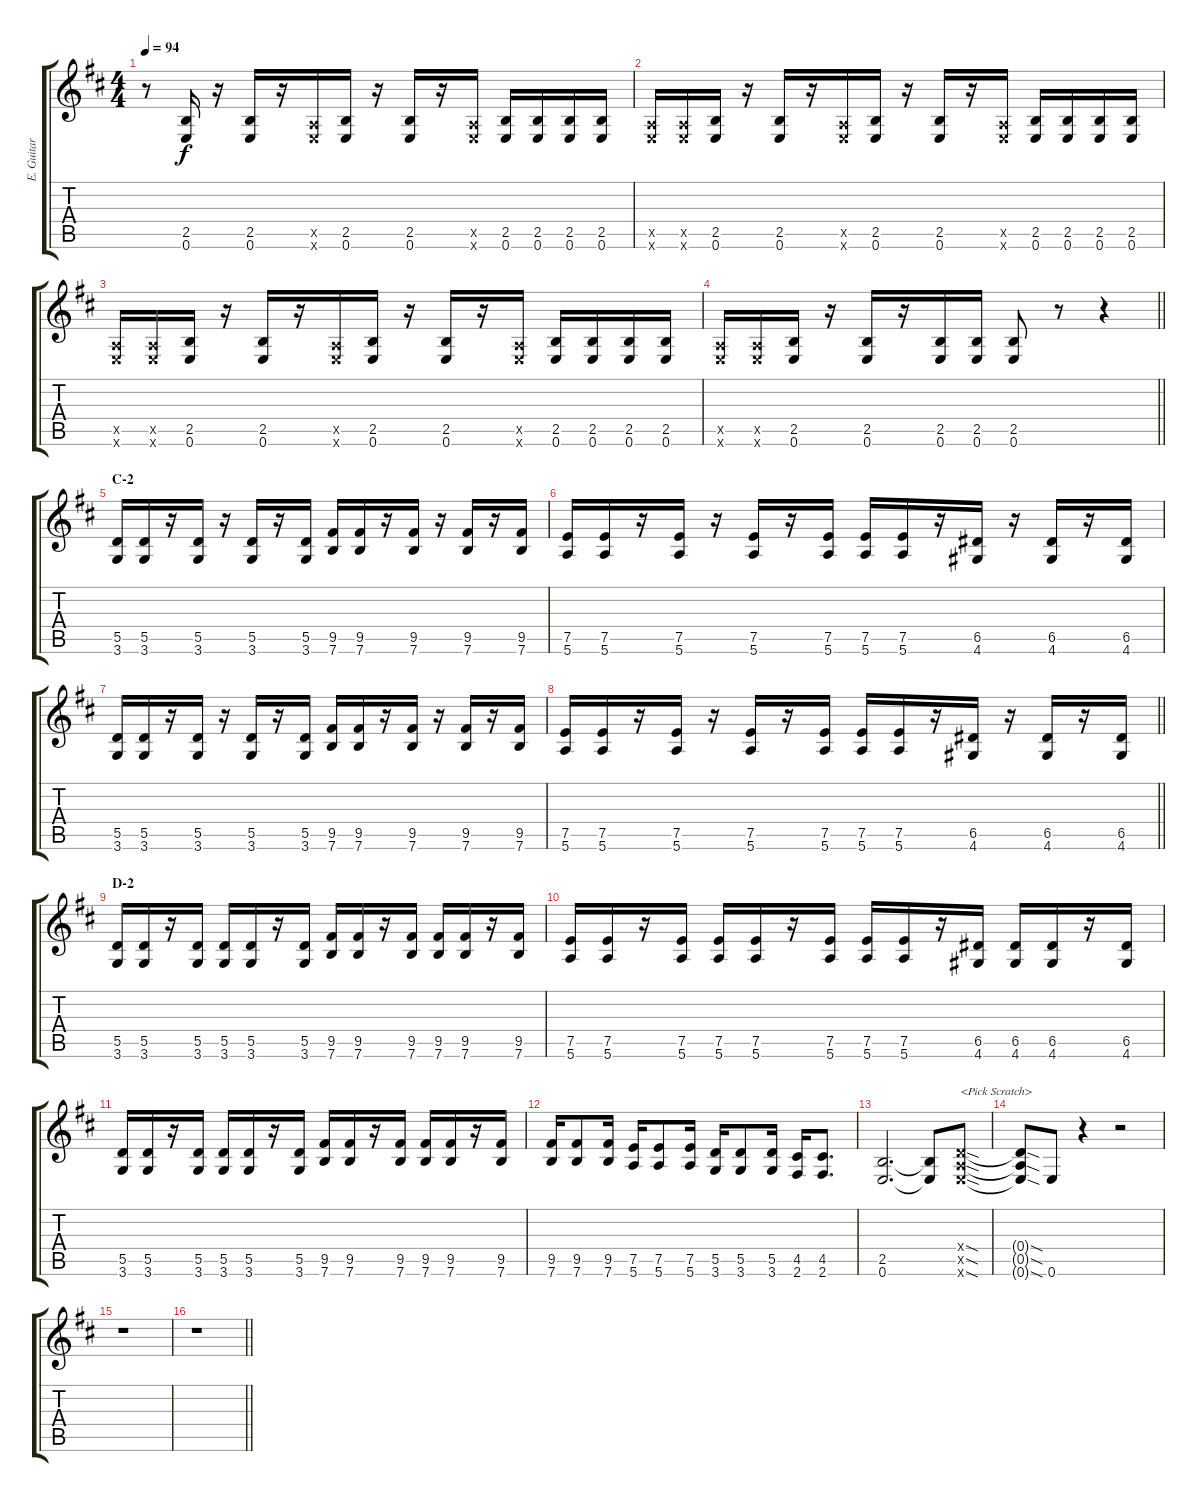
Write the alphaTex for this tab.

\track ("E. Guitar II" "E. Guitar ") {instrument overdrivenguitar}
\staff {score tabs}
\tuning (E4 B3 G3 D3 A2 E2) {hide}
\ts (4 4)
\tempo 94
\clef g2
\ks d
r.8{dy f} (2.5 0.6).16 r.16 (2.5 0.6).16 r.16 (0.5{x} 0.6{x}).16 (2.5 0.6).16 r.16 (2.5 0.6).16 r.16 (0.5{x} 0.6{x}).16 (2.5 0.6).16 (2.5 0.6).16 (2.5 0.6).16 (2.5 0.6).16 |
(0.5{x} 0.6{x}).16 (0.5{x} 0.6{x}).16 (2.5 0.6).16 r.16 (2.5 0.6).16 r.16 (0.5{x} 0.6{x}).16 (2.5 0.6).16 r.16 (2.5 0.6).16 r.16 (0.5{x} 0.6{x}).16 (2.5 0.6).16 (2.5 0.6).16 (2.5 0.6).16 (2.5 0.6).16 |
(0.5{x} 0.6{x}).16 (0.5{x} 0.6{x}).16 (2.5 0.6).16 r.16 (2.5 0.6).16 r.16 (0.5{x} 0.6{x}).16 (2.5 0.6).16 r.16 (2.5 0.6).16 r.16 (0.5{x} 0.6{x}).16 (2.5 0.6).16 (2.5 0.6).16 (2.5 0.6).16 (2.5 0.6).16 |
\barLineRight lightlight
(0.5{x} 0.6{x}).16 (0.5{x} 0.6{x}).16 (2.5 0.6).16 r.16 (2.5 0.6).16 r.16 (2.5 0.6).16 (2.5 0.6).16 (2.5 0.6).8 r.8 r.4 |
\section ("" "C-2")
(5.5 3.6).16 (5.5 3.6).16 r.16 (5.5 3.6).16 r.16 (5.5 3.6).16 r.16 (5.5 3.6).16 (9.5 7.6).16 (9.5 7.6).16 r.16 (9.5 7.6).16 r.16 (9.5 7.6).16 r.16 (9.5 7.6).16 |
(7.5 5.6).16 (7.5 5.6).16 r.16 (7.5 5.6).16 r.16 (7.5 5.6).16 r.16 (7.5 5.6).16 (7.5 5.6).16 (7.5 5.6).16 r.16 (6.5 4.6).16 r.16 (6.5 4.6).16 r.16 (6.5 4.6).16 |
(5.5 3.6).16 (5.5 3.6).16 r.16 (5.5 3.6).16 r.16 (5.5 3.6).16 r.16 (5.5 3.6).16 (9.5 7.6).16 (9.5 7.6).16 r.16 (9.5 7.6).16 r.16 (9.5 7.6).16 r.16 (9.5 7.6).16 |
\barLineRight lightlight
(7.5 5.6).16 (7.5 5.6).16 r.16 (7.5 5.6).16 r.16 (7.5 5.6).16 r.16 (7.5 5.6).16 (7.5 5.6).16 (7.5 5.6).16 r.16 (6.5 4.6).16 r.16 (6.5 4.6).16 r.16 (6.5 4.6).16 |
\section ("" "D-2")
(5.5 3.6).16 (5.5 3.6).16 r.16 (5.5 3.6).16 (5.5 3.6).16 (5.5 3.6).16 r.16 (5.5 3.6).16 (9.5 7.6).16 (9.5 7.6).16 r.16 (9.5 7.6).16 (9.5 7.6).16 (9.5 7.6).16 r.16 (9.5 7.6).16 |
(7.5 5.6).16 (7.5 5.6).16 r.16 (7.5 5.6).16 (7.5 5.6).16 (7.5 5.6).16 r.16 (7.5 5.6).16 (7.5 5.6).16 (7.5 5.6).16 r.16 (6.5 4.6).16 (6.5 4.6).16 (6.5 4.6).16 r.16 (6.5 4.6).16 |
(5.5 3.6).16 (5.5 3.6).16 r.16 (5.5 3.6).16 (5.5 3.6).16 (5.5 3.6).16 r.16 (5.5 3.6).16 (9.5 7.6).16 (9.5 7.6).16 r.16 (9.5 7.6).16 (9.5 7.6).16 (9.5 7.6).16 r.16 (9.5 7.6).16 |
(9.5 7.6).16 (9.5 7.6).8 (9.5 7.6).16 (7.5 5.6).16 (7.5 5.6).8 (7.5 5.6).16 (5.5 3.6).16 (5.5 3.6).8 (5.5 3.6).16 (4.5 2.6).16 (4.5 2.6).8{d} |
(2.5 0.6).2{d} (2.5{t} 0.6{t}).8 (0.4{sod x} 0.5{sod x} 0.6{sod x}).8{txt "<Pick Scratch>"} |
(0.4{sod t} 0.5{sod t} 0.6{sod t}).8 0.6.8 r.4 r.2 |
r.1 |
\barLineRight lightlight
r.1
